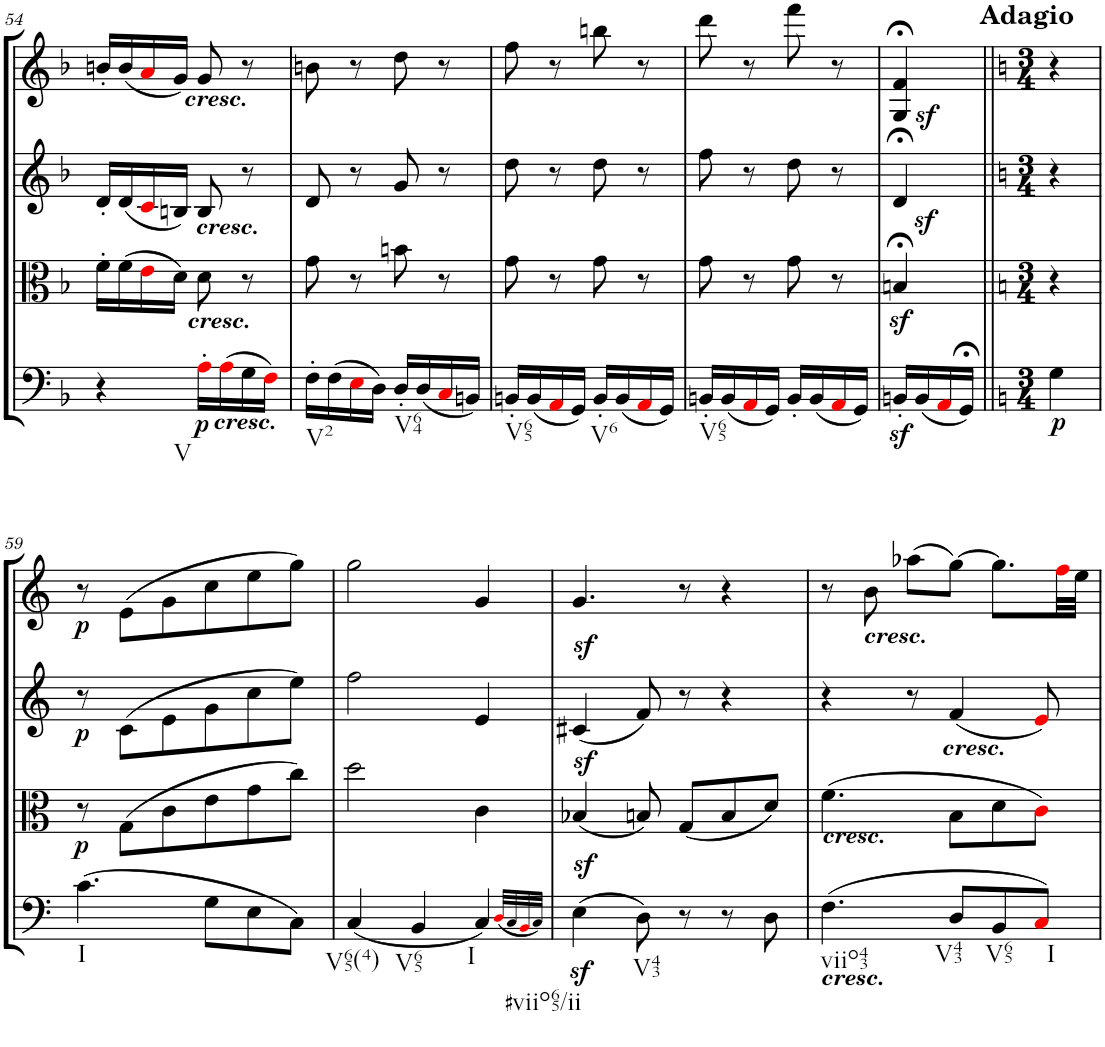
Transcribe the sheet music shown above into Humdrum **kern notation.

**kern	**dynam	**kern	**dynam	**kern	**dynam	**kern	**dynam
*part4	*part4	*part3	*part3	*part2	*part2	*part1	*part1
*staff4	*staff4	*staff3	*staff3	*staff2	*staff2	*staff1	*staff1
*I"Cello	*	*I"Viola	*	*I"2nd Violin	*	*I"1st Violin	*
*	*	*I'Vla	*	*I'Vln	*	*I'Vln	*
!!LO:PB:g=z
*clefF4	*	*clefC3	*	*clefG2	*	*clefG2	*
*k[b-]	*	*k[b-]	*	*k[b-]	*	*k[b-]	*
*F:	*	*F:	*	*F:	*	*F:	*
*M2/4	*	*M2/4	*	*M2/4	*	*M2/4	*
=54	=54	=54	=54	=54	=54	=54	=54
!LO:TX:b:t=V	!	!	!	!	!	!	!
4r	.	16f'\LL	.	16d'/LL	.	16bn'/LL	.
.	.	(16f\	.	(16d/	.	(16b/	.
.	.	16ei\	.	16ci/	.	16ai/	.
.	.	16d\JJ)	.	16Bn/JJ)	.	16g/JJ)	.
!	!LO:DY:b	!	!	!	!	!	!
16A'i\LL	p	8d\	.	8B/	.	8g/	.
(16Ai\	.	.	.	.	.	.	.
!LO:TX:b:Bi:t=cresc.	!	!	!	!	!	!	!
16G\	.	8r	.	8r	.	8r	.
16Fi\JJ)	.	.	.	.	.	.	.
!	!	!	!	!	!	!LO:TX:b:Bi:t=cresc.	!
!	!	!	!	!LO:TX:b:Bi:t=cresc.	!	!	!
!	!	!LO:TX:b:Bi:t=cresc.	!	!	!	!	!
=55	=55	=55	=55	=55	=55	=55	=55
!LO:TX:b:t=V2	!	!	!	!	!	!	!
16F'\LL	.	8g\	.	8d/	.	8bn\	.
(16F\	.	.	.	.	.	.	.
16Ei\	.	8r	.	8r	.	8r	.
16D\JJ)	.	.	.	.	.	.	.
!LO:TX:b:t=V64	!	!	!	!	!	!	!
16D'/LL	.	8bn\	.	8g/	.	8dd\	.
(16D/	.	.	.	.	.	.	.
16Ci/	.	8r	.	8r	.	8r	.
16BBn/JJ)	.	.	.	.	.	.	.
=56	=56	=56	=56	=56	=56	=56	=56
!LO:TX:b:t=V65	!	!	!	!	!	!	!
16BBn'/LL	.	8g\	.	8dd\	.	8ff\	.
(16BB/	.	.	.	.	.	.	.
16AAi/	.	8r	.	8r	.	8r	.
16GG/JJ)	.	.	.	.	.	.	.
!LO:TX:b:t=V6	!	!	!	!	!	!	!
16BB'/LL	.	8g\	.	8dd\	.	8bbn\	.
(16BB/	.	.	.	.	.	.	.
16AAi/	.	8r	.	8r	.	8r	.
16GG/JJ)	.	.	.	.	.	.	.
=57	=57	=57	=57	=57	=57	=57	=57
!LO:TX:b:t=V65	!	!	!	!	!	!	!
16BBn'/LL	.	8g\	.	8ff\	.	8ddd\	.
(16BB/	.	.	.	.	.	.	.
16AAi/	.	8r	.	8r	.	8r	.
16GG/JJ)	.	.	.	.	.	.	.
16BB'/LL	.	8g\	.	8dd\	.	8fff\	.
(16BB/	.	.	.	.	.	.	.
16AAi/	.	8r	.	8r	.	8r	.
16GG/JJ)	.	.	.	.	.	.	.
=58	=58	=58	=58	=58	=58	=58	=58
16BBnz<'/LL	.	4Bnz<;</	.	4dz>;</	.	4G/;< 4f/;<	.
(16BB/	.	.	.	.	.	.	.
16AAi/	.	.	.	.	.	.	.
16GG;</JJ)	.	.	.	.	.	.	.
=58X5||	=58X5||	=58X5||	=58X5||	=58X5||	=58X5||	=58X5||	=58X5||
*k[]	*	*k[]	*	*k[]	*	*k[]	*
*C:	*	*C:	*	*C:	*	*C:	*
*M3/4	*	*M3/4	*	*M3/4	*	*M3/4	*
!	!	!	!	!	!	!LO:TX:a:B:t=Adagio	!
!	!LO:DY:b	!	!	!	!	!	!
4G\	p	4r	.	4r	.	4r	.
!!LO:LB:g=z
=59	=59	=59	=59	=59	=59	=59	=59
!LO:TX:b:t=I	!	!	!	!	!	!	!
!	!	!	!LO:DY:b	!	!LO:DY:b	!	!LO:DY:b
(4.c\	.	8r	p	8r	p	8r	p
.	.	(8G\L	.	(8c\L	.	(8e\L	.
.	.	8c\	.	8e\	.	8g\	.
8G\L	.	8e\	.	8g\	.	8cc\	.
8E\	.	8g\	.	8cc\	.	8ee\	.
8C\J)	.	8cc\J)	.	8ee\J)	.	8gg\J)	.
=60	=60	=60	=60	=60	=60	=60	=60
!LO:TX:b:t=V65(4)	!	!	!	!	!	!	!
(4C/	.	2dd\	.	2ff\	.	2gg\	.
!LO:TX:b:t=V65	!	!	!	!	!	!	!
4BB/	.	.	.	.	.	.	.
!LO:TX:b:t=I	!	!	!	!	!	!	!
4C/)	.	4c\	.	4e/	.	4g/	.
(32qDi/LLL	.	.	.	.	.	.	.
32qC/	.	.	.	.	.	.	.
32qBBi/	.	.	.	.	.	.	.
32qC/JJJ)	.	.	.	.	.	.	.
=61	=61	=61	=61	=61	=61	=61	=61
!LO:TX:b:t=#viio65/ii	!	!	!	!	!	!	!
(4Ez<\	.	(4B-Xz>/	.	(4c#X/	.	4.gz</	.
!LO:TX:b:t=V43	!	!	!	!	!	!	!
8D\)	.	8Bn/)	.	8f/)	.	.	.
8r	.	(8G/L	.	8r	.	8r	.
8r	.	8B/	.	4r	.	4r	.
8D\	.	8d/J)	.	.	.	.	.
=62	=62	=62	=62	=62	=62	=62	=62
!	!	!LO:TX:a:Bi:t=cresc.	!	!	!	!	!
!LO:TX:b:Bi:t=cresc.	!	!	!	!	!	!	!
!LO:TX:b:t=viio43	!	!	!	!	!	!	!
(4.F\	.	(4.f\	.	4r	.	8r	.
!	!	!	!	!	!	!LO:TX:b:Bi:t=cresc.	!
.	.	.	.	.	.	8b\	.
.	.	.	.	8r	.	(8aa-X\L	.
!	!	!	!	!LO:TX:b:Bi:t=cresc.	!	!	!
!LO:TX:b:t=V43	!	!	!	!	!	!	!
8D/L	.	8B\L	.	(4f/	.	[8gg\J)	.
!LO:TX:b:t=V65	!	!	!	!	!	!	!
8BB/	.	8d\	.	.	.	8.gg\L]	.
!LO:TX:b:t=I	!	!	!	!	!	!	!
8Ci/J)	.	8ci\J)	.	8ei/)	.	.	.
.	.	.	.	.	.	32ffi\LL	.
.	.	.	.	.	.	32ee\JJJ	.
=	=	=	=	=	=	=	=
*-	*-	*-	*-	*-	*-	*-	*-
